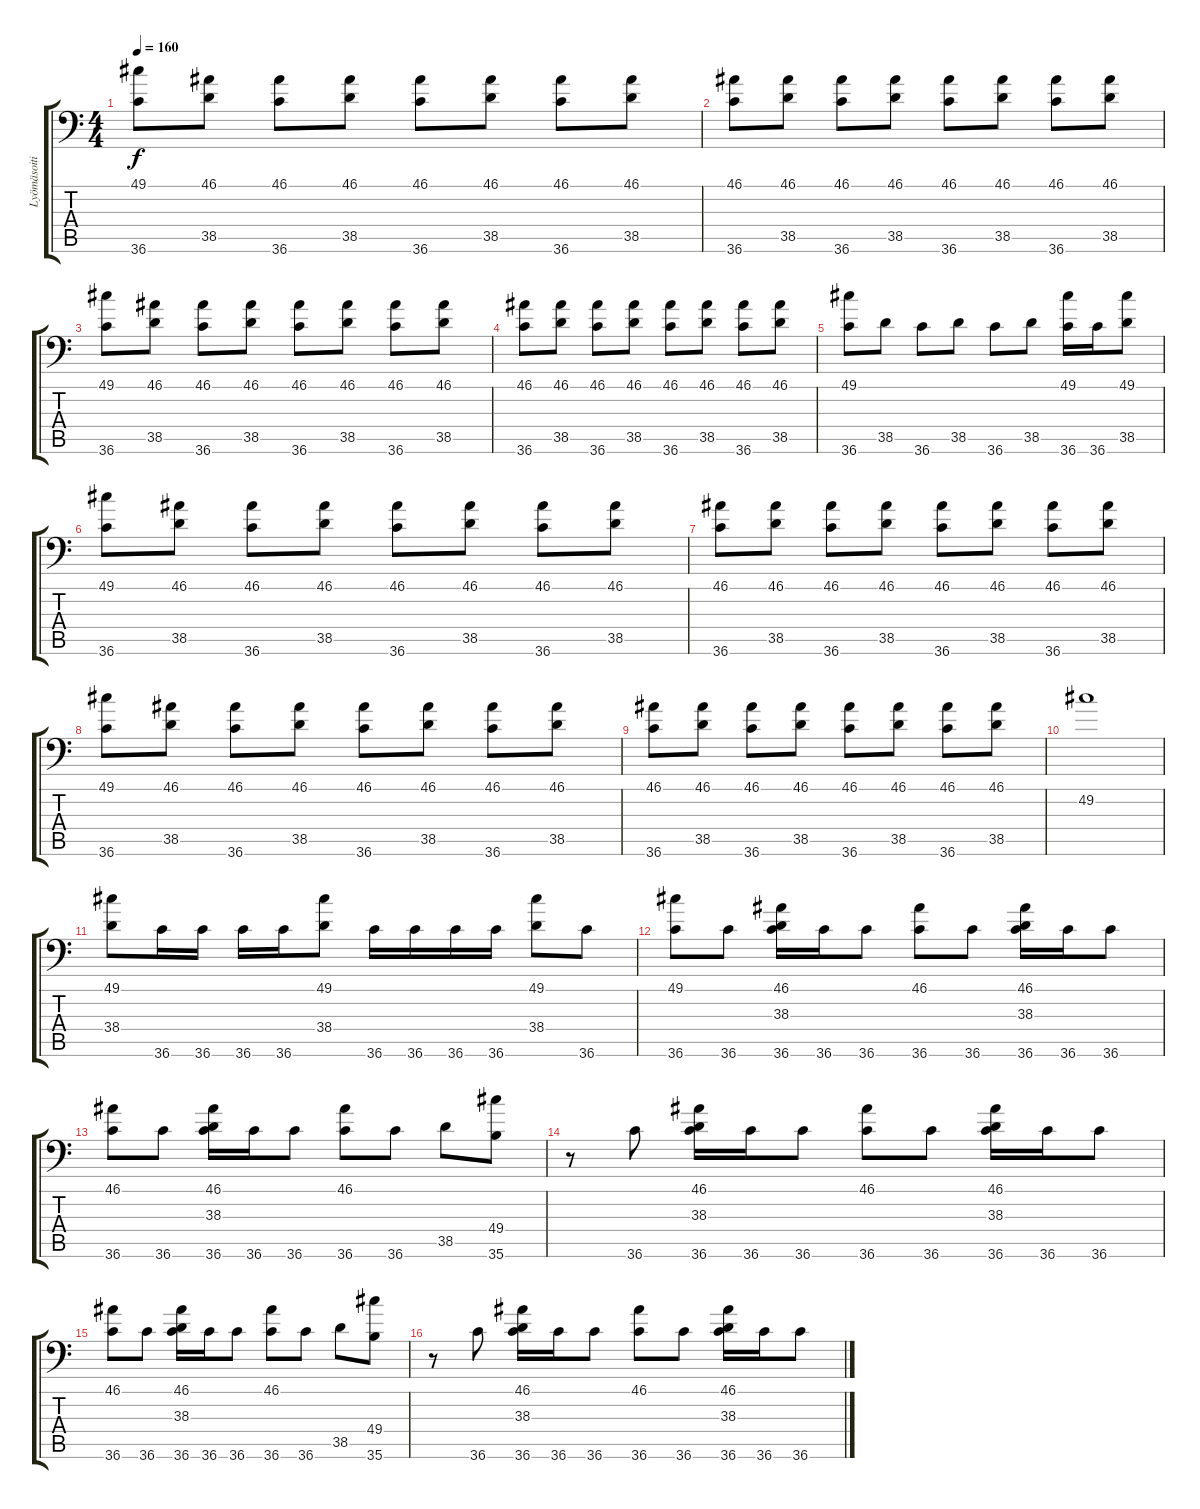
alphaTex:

\track ("Lyömäsoitin" "Lyömäsoiti") {instrument acousticgrandpiano}
\staff {score tabs}
\tuning (C-1 C-1 C-1 C-1 C-1 C-1) {hide}
\ts (4 4)
\tempo 160
\clef f4
\ks c
(49.1 36.6).8{dy f} (46.1 38.5).8 (46.1 36.6).8 (46.1 38.5).8 (46.1 36.6).8 (46.1 38.5).8 (46.1 36.6).8 (46.1 38.5).8 |
(46.1 36.6).8 (46.1 38.5).8 (46.1 36.6).8 (46.1 38.5).8 (46.1 36.6).8 (46.1 38.5).8 (46.1 36.6).8 (46.1 38.5).8 |
(49.1 36.6).8 (46.1 38.5).8 (46.1 36.6).8 (46.1 38.5).8 (46.1 36.6).8 (46.1 38.5).8 (46.1 36.6).8 (46.1 38.5).8 |
(46.1 36.6).8 (46.1 38.5).8 (46.1 36.6).8 (46.1 38.5).8 (46.1 36.6).8 (46.1 38.5).8 (46.1 36.6).8 (46.1 38.5).8 |
(49.1 36.6).8 38.5.8 36.6.8 38.5.8 36.6.8 38.5.8 (49.1 36.6).16 36.6.16 (49.1 38.5).8 |
(49.1 36.6).8 (46.1 38.5).8 (46.1 36.6).8 (46.1 38.5).8 (46.1 36.6).8 (46.1 38.5).8 (46.1 36.6).8 (46.1 38.5).8 |
(46.1 36.6).8 (46.1 38.5).8 (46.1 36.6).8 (46.1 38.5).8 (46.1 36.6).8 (46.1 38.5).8 (46.1 36.6).8 (46.1 38.5).8 |
(49.1 36.6).8 (46.1 38.5).8 (46.1 36.6).8 (46.1 38.5).8 (46.1 36.6).8 (46.1 38.5).8 (46.1 36.6).8 (46.1 38.5).8 |
(46.1 36.6).8 (46.1 38.5).8 (46.1 36.6).8 (46.1 38.5).8 (46.1 36.6).8 (46.1 38.5).8 (46.1 36.6).8 (46.1 38.5).8 |
49.2.1 |
(49.1 38.4).8 36.6.16 36.6.16 36.6.16 36.6.16 (49.1 38.4).8 36.6.16 36.6.16 36.6.16 36.6.16 (49.1 38.4).8 36.6.8 |
(49.1 36.6).8 36.6.8 (46.1 38.3 36.6).16 36.6.16 36.6.8 (46.1 36.6).8 36.6.8 (46.1 38.3 36.6).16 36.6.16 36.6.8 |
(46.1 36.6).8 36.6.8 (46.1 38.3 36.6).16 36.6.16 36.6.8 (46.1 36.6).8 36.6.8 38.5.8 (49.4 35.6).8 |
r.8 36.6.8 (46.1 38.3 36.6).16 36.6.16 36.6.8 (46.1 36.6).8 36.6.8 (46.1 38.3 36.6).16 36.6.16 36.6.8 |
(46.1 36.6).8 36.6.8 (46.1 38.3 36.6).16 36.6.16 36.6.8 (46.1 36.6).8 36.6.8 38.5.8 (49.4 35.6).8 |
r.8 36.6.8 (46.1 38.3 36.6).16 36.6.16 36.6.8 (46.1 36.6).8 36.6.8 (46.1 38.3 36.6).16 36.6.16 36.6.8
